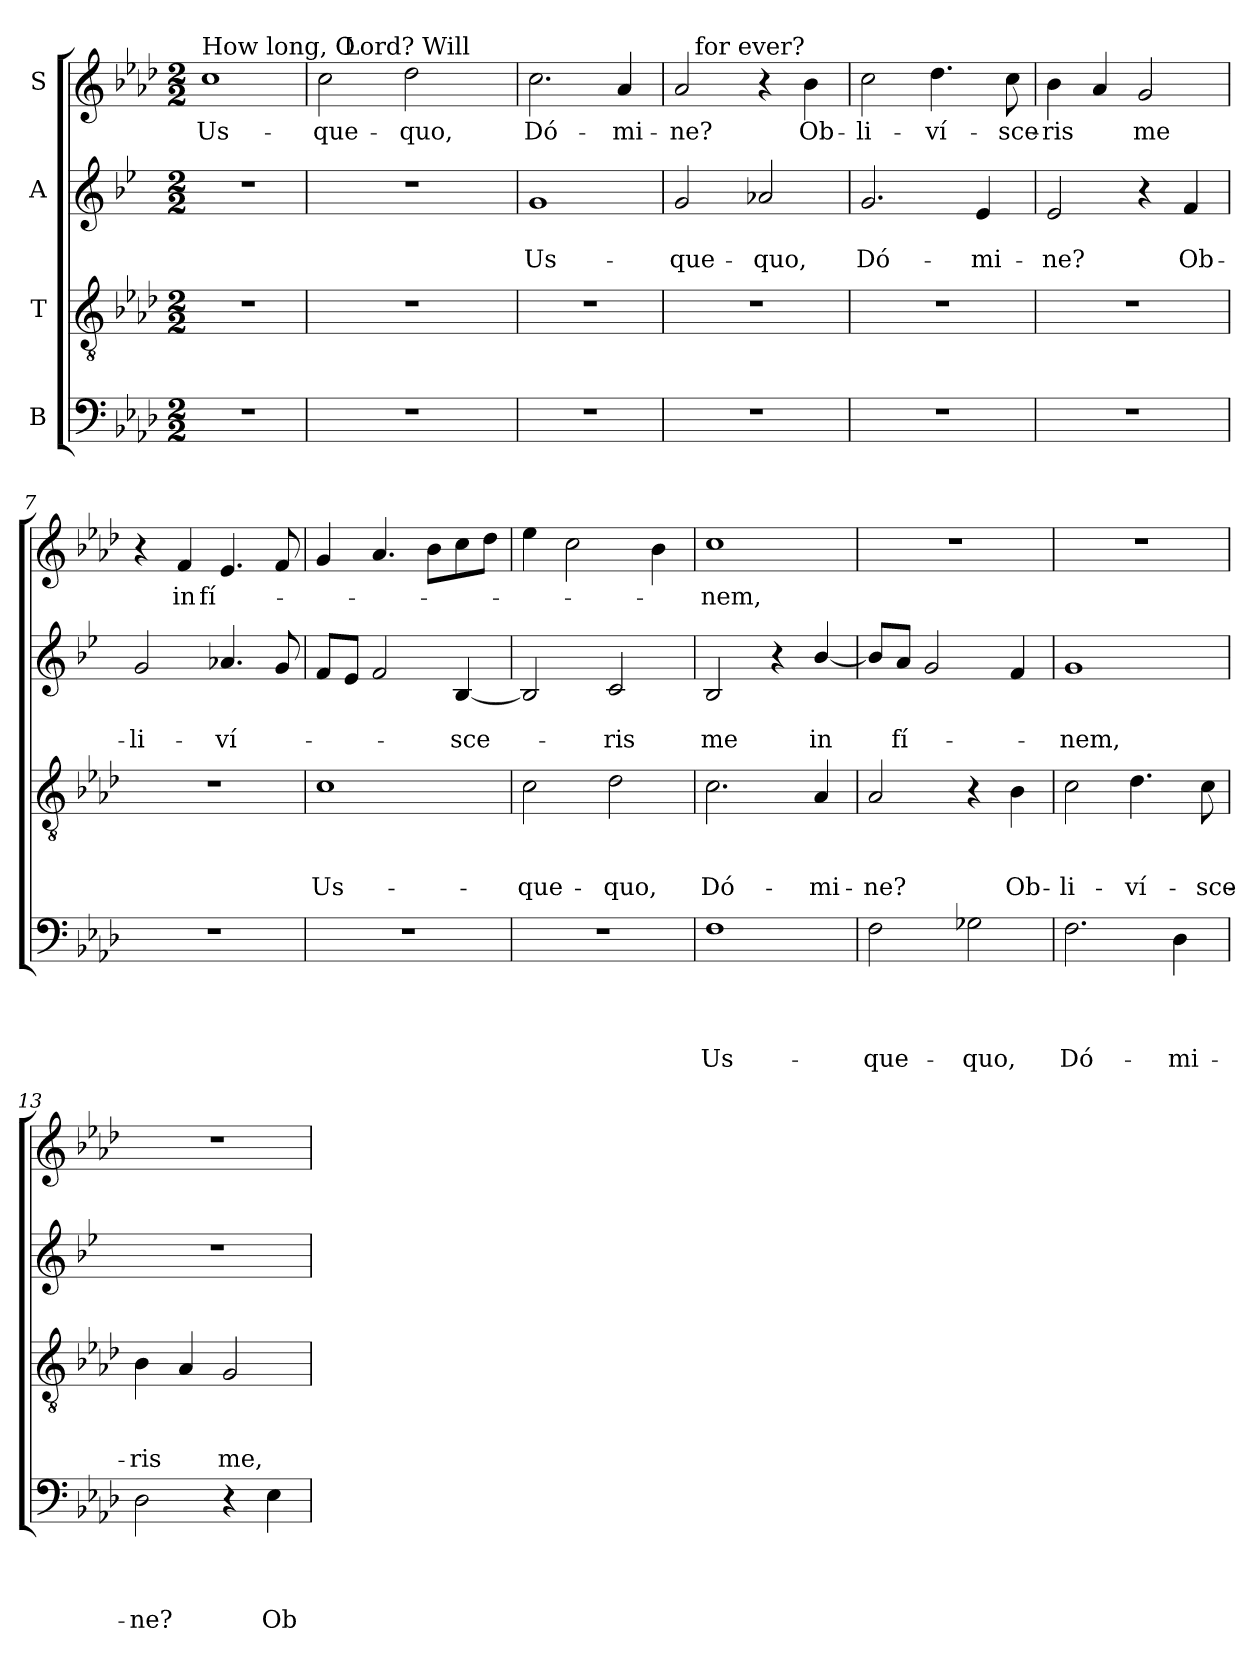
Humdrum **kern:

**kern	**text	**text	**text	**text	**kern	**text	**text	**text	**kern	**text	**text	**kern	**text
*part4	*part4	*part4	*part4	*part4	*part3	*part3	*part3	*part3	*part2	*part2	*part2	*part1	*part1
*staff4	*staff4	*staff4	*staff4	*staff4	*staff3	*staff3	*staff3	*staff3	*staff2	*staff2	*staff2	*staff1	*staff1
*I"B	*	*	*	*	*I"T	*	*	*	*I"A	*	*	*I"S	*
*clefF4	*	*	*	*	*clefGv2	*	*	*	*clefG2	*	*	*clefG2	*
*	*	*	*	*	*	*	*	*	*ITrd1c2	*	*	*	*
*k[b-e-a-d-]	*	*	*	*	*k[b-e-a-d-]	*	*	*	*k[b-e-a-d-]	*	*	*k[b-e-a-d-]	*
*A-:	*	*	*	*	*A-:	*	*	*	*A-:	*	*	*A-:	*
*M2/2	*	*	*	*	*M2/2	*	*	*	*M2/2	*	*	*M2/2	*
=1	=1	=1	=1	=1	=1	=1	=1	=1	=1	=1	=1	=1	=1
!	!	!	!	!	!	!	!	!	!	!	!	!LO:TX:a:t=How long, O	!
!	!	!	!	!	!	!	!	!	!	!	!	!	!LO:LY:b
1r	.	.	.	.	1r	.	.	.	1r	.	.	1cc	Us-
=2	=2	=2	=2	=2	=2	=2	=2	=2	=2	=2	=2	=2	=2
!	!	!	!	!	!	!	!	!	!	!	!	!	!LO:LY:b
*	*	*	*	*	*	*	*	*	*	*	*	*^	*
1r	.	.	.	.	1r	.	.	.	1r	.	.	2cc\	16.ryy	-que-
!	!	!	!	!	!	!	!	!	!	!	!	!	!LO:TX:a:t=Lord? Will	!
.	.	.	.	.	.	.	.	.	.	.	.	.	2ryy	.
!	!	!	!	!	!	!	!	!	!	!	!	!	!	!LO:LY:b
.	.	.	.	.	.	.	.	.	.	.	.	2dd-\	.	-quo,
.	.	.	.	.	.	.	.	.	.	.	.	.	4ryy	.
.	.	.	.	.	.	.	.	.	.	.	.	.	8ryy	.
.	.	.	.	.	.	.	.	.	.	.	.	.	32ryy	.
=3	=3	=3	=3	=3	=3	=3	=3	=3	=3	=3	=3	=3	=3	=3
!	!	!	!	!	!	!	!	!	!	!	!	!LO:TX:a:t=you forget me	!	!
!	!	!	!	!	!	!	!	!	!	!	!LO:LY:b	!	!	!LO:LY:b
*	*	*	*	*	*	*	*	*	*	*	*	*v	*v	*
1r	.	.	.	.	1r	.	.	.	1f	.	Us-	2.cc\	Dó-
!	!	!	!	!	!	!	!	!	!	!	!	!	!LO:LY:b
.	.	.	.	.	.	.	.	.	.	.	.	4a-/	-mi-
=4	=4	=4	=4	=4	=4	=4	=4	=4	=4	=4	=4	=4	=4
!	!	!	!	!	!	!	!	!	!	!	!LO:LY:b	!	!LO:LY:b
*	*	*	*	*	*	*	*	*	*	*	*	*^	*
1r	.	.	.	.	1r	.	.	.	2f/	.	-que-	2a-/	16ryy	-ne?
!	!	!	!	!	!	!	!	!	!	!	!	!	!LO:TX:a:t=for ever?	!
.	.	.	.	.	.	.	.	.	.	.	.	.	2...ryy	.
!	!	!	!	!	!	!	!	!	!	!	!LO:LY:b	!	!	!
.	.	.	.	.	.	.	.	.	2g-X/	.	-quo,	4r	.	.
!	!	!	!	!	!	!	!	!	!	!	!	!	!	!LO:LY:b
.	.	.	.	.	.	.	.	.	.	.	.	4b-\	.	Ob-
=5	=5	=5	=5	=5	=5	=5	=5	=5	=5	=5	=5	=5	=5	=5
!	!	!	!	!	!	!	!	!	!	!	!LO:LY:b	!	!	!LO:LY:b
*	*	*	*	*	*	*	*	*	*	*	*	*v	*v	*
1r	.	.	.	.	1r	.	.	.	2.f/	.	Dó-	2cc\	-li-
!	!	!	!	!	!	!	!	!	!	!	!	!	!LO:LY:b
.	.	.	.	.	.	.	.	.	.	.	.	4.dd-\	-ví-
!	!	!	!	!	!	!	!	!	!	!	!LO:LY:b	!	!
.	.	.	.	.	.	.	.	.	4d-/	.	-mi-	.	.
!	!	!	!	!	!	!	!	!	!	!	!	!	!LO:LY:b
.	.	.	.	.	.	.	.	.	.	.	.	8cc\	-sce-
=6	=6	=6	=6	=6	=6	=6	=6	=6	=6	=6	=6	=6	=6
!	!	!	!	!	!	!	!	!	!	!	!LO:LY:b	!	!LO:LY:b
1r	.	.	.	.	1r	.	.	.	2d-/	.	-ne?	4b-\	-ris
.	.	.	.	.	.	.	.	.	.	.	.	4a-/	.
!	!	!	!	!	!	!	!	!	!	!	!	!	!LO:LY:b
.	.	.	.	.	.	.	.	.	4r	.	.	2g/	me
!	!	!	!	!	!	!	!	!	!	!	!LO:LY:b	!	!
.	.	.	.	.	.	.	.	.	4e-/	.	Ob-	.	.
!!LO:LB:g=z
=7	=7	=7	=7	=7	=7	=7	=7	=7	=7	=7	=7	=7	=7
!	!	!	!	!	!	!	!	!	!	!	!LO:LY:b	!	!
1r	.	.	.	.	1r	.	.	.	2f/	.	-li-	4r	.
!	!	!	!	!	!	!	!	!	!	!	!	!	!LO:LY:b
.	.	.	.	.	.	.	.	.	.	.	.	4f/	in
!	!	!	!	!	!	!	!	!	!	!	!LO:LY:b	!	!LO:LY:b
.	.	.	.	.	.	.	.	.	4.g-/	.	-ví-	4.e-/	fí-
.	.	.	.	.	.	.	.	.	8f/	.	.	8f/	.
=8	=8	=8	=8	=8	=8	=8	=8	=8	=8	=8	=8	=8	=8
!	!	!	!	!	!	!	!	!LO:LY:b	!	!	!	!	!
1r	.	.	.	.	1c	.	.	Us-	8e-/L	.	.	4g/	.
.	.	.	.	.	.	.	.	.	8d-/J	.	.	.	.
.	.	.	.	.	.	.	.	.	2e-/	.	.	4.a-/	.
.	.	.	.	.	.	.	.	.	.	.	.	8b-\L	.
!	!	!	!	!	!	!	!	!	!	!	!LO:LY:b	!	!
.	.	.	.	.	.	.	.	.	[4A-/	.	-sce-	8cc\	.
.	.	.	.	.	.	.	.	.	.	.	.	8dd-\J	.
=9	=9	=9	=9	=9	=9	=9	=9	=9	=9	=9	=9	=9	=9
!	!	!	!	!	!	!	!	!LO:LY:b	!	!	!	!	!
1r	.	.	.	.	2c\	.	.	-que-	2A-/]	.	.	4ee-\	.
.	.	.	.	.	.	.	.	.	.	.	.	2cc\	.
!	!	!	!	!	!	!	!	!LO:LY:b	!	!	!LO:LY:b	!	!
.	.	.	.	.	2d-\	.	.	-quo,	2B-/	.	-ris	.	.
.	.	.	.	.	.	.	.	.	.	.	.	4b-\	.
=10	=10	=10	=10	=10	=10	=10	=10	=10	=10	=10	=10	=10	=10
!	!	!	!	!LO:LY:b	!	!	!	!LO:LY:b	!	!	!LO:LY:b	!	!LO:LY:b
1F	.	.	.	Us-	2.c\	.	.	Dó-	2A-/	.	me	1cc	-nem,
.	.	.	.	.	.	.	.	.	4r	.	.	.	.
!	!	!	!	!	!	!	!	!LO:LY:b	!	!	!LO:LY:b	!	!
.	.	.	.	.	4A-/	.	.	-mi-	[4a-/	.	in	.	.
=11	=11	=11	=11	=11	=11	=11	=11	=11	=11	=11	=11	=11	=11
!	!	!	!	!LO:LY:b	!	!	!	!LO:LY:b	!	!	!	!	!
2F\	.	.	.	-que-	2A-/	.	.	-ne?	8a-/L]	.	.	1r	.
!	!	!	!	!	!	!	!	!	!	!	!LO:LY:b	!	!
.	.	.	.	.	.	.	.	.	8g/J	.	fí-	.	.
.	.	.	.	.	.	.	.	.	2f/	.	.	.	.
!	!	!	!	!LO:LY:b	!	!	!	!	!	!	!	!	!
2G-X\	.	.	.	-quo,	4r	.	.	.	.	.	.	.	.
!	!	!	!	!	!	!	!	!LO:LY:b	!	!	!	!	!
.	.	.	.	.	4B-\	.	.	Ob-	4e-/	.	.	.	.
=12	=12	=12	=12	=12	=12	=12	=12	=12	=12	=12	=12	=12	=12
!	!	!	!	!LO:LY:b	!	!	!	!LO:LY:b	!	!	!LO:LY:b	!	!
2.F\	.	.	.	Dó-	2c\	.	.	-li-	1f	.	-nem,	1r	.
!	!	!	!	!	!	!	!	!LO:LY:b	!	!	!	!	!
.	.	.	.	.	4.d-\	.	.	-ví-	.	.	.	.	.
!	!	!	!	!LO:LY:b	!	!	!	!	!	!	!	!	!
4D-\	.	.	.	-mi-	.	.	.	.	.	.	.	.	.
!	!	!	!	!	!	!	!	!LO:LY:b	!	!	!	!	!
.	.	.	.	.	8c\	.	.	-sce-	.	.	.	.	.
!!LO:PB:g=z
=13	=13	=13	=13	=13	=13	=13	=13	=13	=13	=13	=13	=13	=13
!	!	!	!	!LO:LY:b	!	!	!	!LO:LY:b	!	!	!	!	!
2D-\	.	.	.	-ne?	4B-\	.	.	-ris	1r	.	.	1r	.
.	.	.	.	.	4A-/	.	.	.	.	.	.	.	.
!	!	!	!	!	!	!	!	!LO:LY:b	!	!	!	!	!
4r	.	.	.	.	2G/	.	.	me,	.	.	.	.	.
!	!	!	!	!LO:LY:b	!	!	!	!	!	!	!	!	!
4E-\	.	.	.	Ob-	.	.	.	.	.	.	.	.	.
=	=	=	=	=	=	=	=	=	=	=	=	=	=
*-	*-	*-	*-	*-	*-	*-	*-	*-	*-	*-	*-	*-	*-
